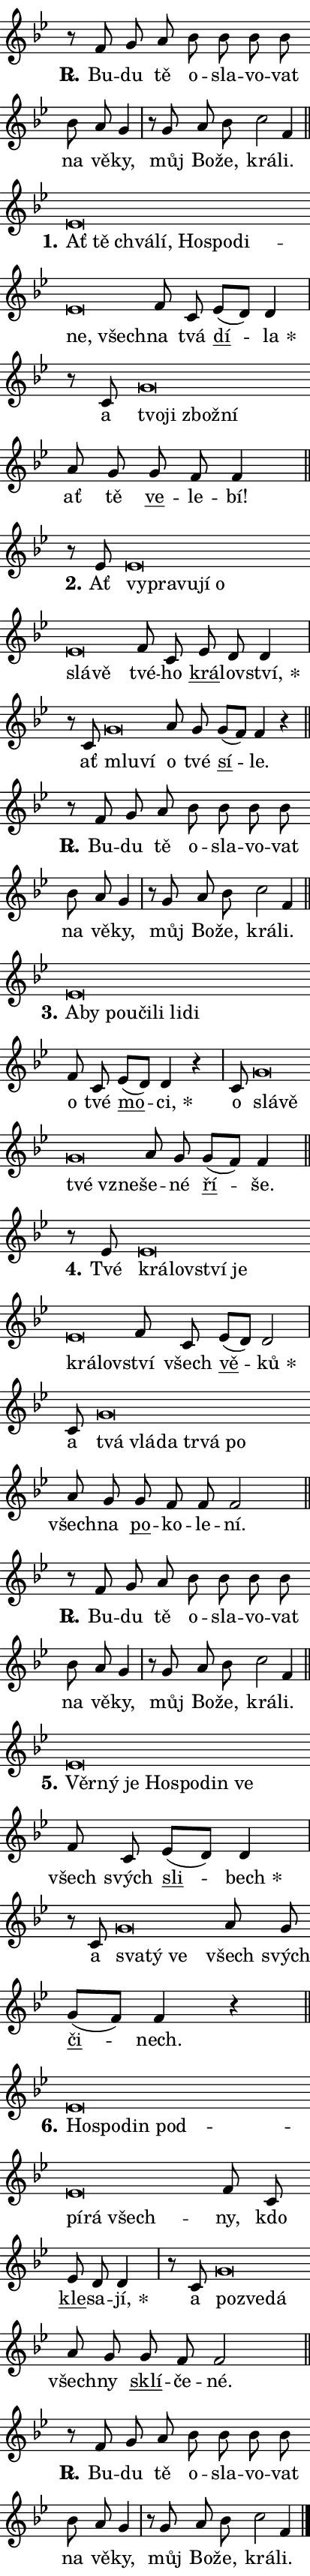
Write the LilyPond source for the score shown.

\version "2.22.1"
\header { tagline = "" }
\paper {
  indent = 0\cm
  top-margin = 0\cm
  right-margin = 0\cm
  bottom-margin = 0\cm
  left-margin = 0\cm
  paper-width = 7\cm
  page-breaking = #ly:one-page-breaking
  system-system-spacing.basic-distance = #11
  score-system-spacing.basic-distance = #11
  ragged-last = ##f
}


%% Author: Thomas Morley
%% https://lists.gnu.org/archive/html/lilypond-user/2020-05/msg00002.html
#(define (line-position grob)
"Returns position of @var[grob} in current system:
   @code{'start}, if at first time-step
   @code{'end}, if at last time-step
   @code{'middle} otherwise
"
  (let* ((col (ly:item-get-column grob))
         (ln (ly:grob-object col 'left-neighbor))
         (rn (ly:grob-object col 'right-neighbor))
         (col-to-check-left (if (ly:grob? ln) ln col))
         (col-to-check-right (if (ly:grob? rn) rn col))
         (break-dir-left
           (and
             (ly:grob-property col-to-check-left 'non-musical #f)
             (ly:item-break-dir col-to-check-left)))
         (break-dir-right
           (and
             (ly:grob-property col-to-check-right 'non-musical #f)
             (ly:item-break-dir col-to-check-right))))
        (cond ((eqv? 1 break-dir-left) 'start)
              ((eqv? -1 break-dir-right) 'end)
              (else 'middle))))

#(define (tranparent-at-line-position vctor)
  (lambda (grob)
  "Relying on @code{line-position} select the relevant enry from @var{vctor}.
Used to determine transparency,"
    (case (line-position grob)
      ((end) (not (vector-ref vctor 0)))
      ((middle) (not (vector-ref vctor 1)))
      ((start) (not (vector-ref vctor 2))))))

noteHeadBreakVisibility =
#(define-music-function (break-visibility)(vector?)
"Makes @code{NoteHead}s transparent relying on @var{break-visibility}"
#{
  \override NoteHead.transparent =
    #(tranparent-at-line-position break-visibility)
#})

#(define delete-ledgers-for-transparent-note-heads
  (lambda (grob)
    "Reads whether a @code{NoteHead} is transparent.
If so this @code{NoteHead} is removed from @code{'note-heads} from
@var{grob}, which is supposed to be @code{LedgerLineSpanner}.
As a result ledgers are not printed for this @code{NoteHead}"
    (let* ((nhds-array (ly:grob-object grob 'note-heads))
           (nhds-list
             (if (ly:grob-array? nhds-array)
                 (ly:grob-array->list nhds-array)
                 '()))
           ;; Relies on the transparent-property being done before
           ;; Staff.LedgerLineSpanner.after-line-breaking is executed.
           ;; This is fragile ...
           (to-keep
             (remove
               (lambda (nhd)
                 (ly:grob-property nhd 'transparent #f))
               nhds-list)))
      ;; TODO find a better method to iterate over grob-arrays, similiar
      ;; to filter/remove etc for lists
      ;; For now rebuilt from scratch
      (set! (ly:grob-object grob 'note-heads)  '())
      (for-each
        (lambda (nhd)
          (ly:pointer-group-interface::add-grob grob 'note-heads nhd))
        to-keep))))

hideNotes = {
  \noteHeadBreakVisibility #begin-of-line-visible
}
unHideNotes = {
  \noteHeadBreakVisibility #all-visible
}

% work-around for resetting accidentals
% https://lilypond.org/doc/v2.23/Documentation/notation/displaying-rhythms#unmetered-music
cadenzaMeasure = {
  \cadenzaOff
  \partial 1024 s1024
  \cadenzaOn
}

#(define-markup-command (accent layout props text) (markup?)
  "Underline accented syllable"
  (interpret-markup layout props
    #{\markup \override #'(offset . 4.3) \underline { #text }#}))

responsum = \markup \concat {
  "R" \hspace #-1.05 \path #0.1 #'((moveto 0 0.07) (lineto 0.9 0.8)) \hspace #0.05 "."
}

\layout {
    \context {
        \Staff
        \remove "Time_signature_engraver"
        \override LedgerLineSpanner.after-line-breaking = #delete-ledgers-for-transparent-note-heads
    }
    \context {
        \Voice {
            \override NoteHead.output-attributes = #'((class . "notehead"))
            \override Hairpin.height = #0.55
        }
    }
    \context {
        \Lyrics {
            \override StanzaNumber.output-attributes = #'((class . "stanzanumber"))
            \override LyricSpace.minimum-distance = #0.9
            \override LyricText.font-name = #"TeX Gyre Schola"
            \override LyricText.font-size = 1
            \override StanzaNumber.font-name = #"TeX Gyre Schola Bold"
            \override StanzaNumber.font-size = 1
        }
    }
}

% magnetic-lyrics.ily
%
%   written by
%     Jean Abou Samra <jean@abou-samra.fr>
%     Werner Lemberg <wl@gnu.org>
%
%   adapted by
%     Jiri Hon <jiri.hon@gmail.com>
%
% Version 2022-Apr-15

% https://www.mail-archive.com/lilypond-user@gnu.org/msg149350.html

#(define (Left_hyphen_pointer_engraver context)
   "Collect syllable-hyphen-syllable occurrences in lyrics and store
them in properties.  This engraver only looks to the left.  For
example, if the lyrics input is @code{foo -- bar}, it does the
following.

@itemize @bullet
@item
Set the @code{text} property of the @code{LyricHyphen} grob between
@q{foo} and @q{bar} to @code{foo}.

@item
Set the @code{left-hyphen} property of the @code{LyricText} grob with
text @q{foo} to the @code{LyricHyphen} grob between @q{foo} and
@q{bar}.
@end itemize

Use this auxiliary engraver in combination with the
@code{lyric-@/text::@/apply-@/magnetic-@/offset!} hook."
   (let ((hyphen #f)
         (text #f))
     (make-engraver
      (acknowledgers
       ((lyric-syllable-interface engraver grob source-engraver)
        (set! text grob)))
      (end-acknowledgers
       ((lyric-hyphen-interface engraver grob source-engraver)
        ;(when (not (grob::has-interface grob 'lyric-space-interface))
          (set! hyphen grob)));)
      ((stop-translation-timestep engraver)
       (when (and text hyphen)
         (ly:grob-set-object! text 'left-hyphen hyphen))
       (set! text #f)
       (set! hyphen #f)))))

#(define (lyric-text::apply-magnetic-offset! grob)
   "If the space between two syllables is less than the value in
property @code{LyricText@/.details@/.squash-threshold}, move the right
syllable to the left so that it gets concatenated with the left
syllable.

Use this function as a hook for
@code{LyricText@/.after-@/line-@/breaking} if the
@code{Left_@/hyphen_@/pointer_@/engraver} is active."
   (let ((hyphen (ly:grob-object grob 'left-hyphen #f)))
     (when hyphen
       (let ((left-text (ly:spanner-bound hyphen LEFT)))
         (when (grob::has-interface left-text 'lyric-syllable-interface)
           (let* ((common (ly:grob-common-refpoint grob left-text X))
                  (this-x-ext (ly:grob-extent grob common X))
                  (left-x-ext
                   (begin
                     ;; Trigger magnetism for left-text.
                     (ly:grob-property left-text 'after-line-breaking)
                     (ly:grob-extent left-text common X)))
                  ;; `delta` is the gap width between two syllables.
                  (delta (- (interval-start this-x-ext)
                            (interval-end left-x-ext)))
                  (details (ly:grob-property grob 'details))
                  (threshold (assoc-get 'squash-threshold details 0.2)))
             (when (< delta threshold)
               (let* (;; We have to manipulate the input text so that
                      ;; ligatures crossing syllable boundaries are not
                      ;; disabled.  For languages based on the Latin
                      ;; script this is essentially a beautification.
                      ;; However, for non-Western scripts it can be a
                      ;; necessity.
                      (lt (ly:grob-property left-text 'text))
                      (rt (ly:grob-property grob 'text))
                      (is-space (grob::has-interface hyphen 'lyric-space-interface))
                      (space (if is-space " " ""))
                      (space-markup (grob-interpret-markup grob " "))
                      (space-size (interval-length (ly:stencil-extent space-markup X)))
                      (extra-delta (if is-space space-size 0))
                      ;; Append new syllable.
                      (ltrt-space (if (and (string? lt) (string? rt))
                                (string-append lt space rt)
                                (make-concat-markup (list lt space rt))))
                      ;; Right-align `ltrt` to the right side.
                      (ltrt-space-markup (grob-interpret-markup
                               grob
                               (make-translate-markup
                                (cons (interval-length this-x-ext) 0)
                                (make-right-align-markup ltrt-space)))))
                 (begin
                   ;; Don't print `left-text`.
                   (ly:grob-set-property! left-text 'stencil #f)
                   ;; Set text and stencil (which holds all collected
                   ;; syllables so far) and shift it to the left.
                   (ly:grob-set-property! grob 'text ltrt-space)
                   (ly:grob-set-property! grob 'stencil ltrt-space-markup)
                   (ly:grob-translate-axis! grob (- (- delta extra-delta)) X))))))))))


#(define (lyric-hyphen::displace-bounds-first grob)
   ;; Make very sure this callback isn't triggered too early.
   (let ((left (ly:spanner-bound grob LEFT))
         (right (ly:spanner-bound grob RIGHT)))
     (ly:grob-property left 'after-line-breaking)
     (ly:grob-property right 'after-line-breaking)
     (ly:lyric-hyphen::print grob)))

squashThreshold = #0.4

\layout {
  \context {
    \Lyrics
    \consists #Left_hyphen_pointer_engraver
    \override LyricText.after-line-breaking =
      #lyric-text::apply-magnetic-offset!
    \override LyricHyphen.stencil = #lyric-hyphen::displace-bounds-first
    \override LyricText.details.squash-threshold = \squashThreshold
    \override LyricHyphen.minimum-distance = 0
    \override LyricHyphen.minimum-length = \squashThreshold
  }
}

squash = \override LyricText.details.squash-threshold = 9999
unSquash = \override LyricText.details.squash-threshold = \squashThreshold

left = \override LyricText.self-alignment-X = #LEFT
unLeft = \revert LyricText.self-alignment-X

starOffset = #(lambda (grob) 
                (let ((x_offset (ly:self-alignment-interface::aligned-on-x-parent grob)))
                  (if (= x_offset 0) 0 (+ x_offset 1.2))))

star = #(define-music-function (syllable)(string?)
"Append star separator at the end of a syllable"
#{
  \once \override LyricText.X-offset = #starOffset
  \lyricmode { \markup {
    #syllable
    \override #'((font-name . "TeX Gyre Schola Bold")) \hspace #0.2 \lower #0.65 \larger "*"
  } }
#})

starAccent = #(define-music-function (syllable)(string?)
"Append star separator at the end of a syllable and make accent"
#{
  \once \override LyricText.X-offset = #starOffset
  \lyricmode { \markup {
    \accent #syllable
    \override #'((font-name . "TeX Gyre Schola Bold")) \hspace #0.2 \lower #0.65 \larger "*"
  } }
#})

breath = #(define-music-function (syllable)(string?)
"Append breathing indicator at the end of a syllable"
#{
  \lyricmode { \markup { #syllable "+" } }
#})

optionalBreath = #(define-music-function (syllable)(string?)
"Append optional breathing indicator at the end of a syllable"
#{
  \lyricmode { \markup { #syllable "(+)" } }
#})


\score {
    <<
        \new Voice = "melody" { \cadenzaOn \key bes \major \relative { r8 f' g a bes bes bes bes \bar "" bes a g4 \cadenzaMeasure \bar "|" r8 g a bes \bar "" c2 f,4 \cadenzaMeasure \bar "||" \break }
\relative { es'\breve*1/16 \hideNotes \breve*1/16 \bar "" \breve*1/16 \bar "" \breve*1/16 \bar "" \breve*1/16 \bar "" \breve*1/16 \bar "" \breve*1/16 \bar "" \breve*1/16 \breve*1/16 \bar "" \unHideNotes f8 c \bar "" es[( d)] d4 \cadenzaMeasure \bar "|" r8 c8 g'\breve*1/16 \hideNotes \breve*1/16 \bar "" \breve*1/16 \breve*1/16 \bar "" \unHideNotes a8 g \bar "" g f f4 \cadenzaMeasure \bar "||" \break }
\relative { r8 es'8 es\breve*1/16 \hideNotes \breve*1/16 \bar "" \breve*1/16 \bar "" \breve*1/16 \bar "" \breve*1/16 \bar "" \breve*1/16 \breve*1/16 \bar "" \unHideNotes f8 c \bar "" es d d4 \cadenzaMeasure \bar "|" r8 c8 g'\breve*1/16 \hideNotes \breve*1/16 \bar "" \unHideNotes a8 g \bar "" g[( f)] f4 r \cadenzaMeasure \bar "||" \break }
\relative { r8 f' g a bes bes bes bes \bar "" bes a g4 \cadenzaMeasure \bar "|" r8 g a bes \bar "" c2 f,4 \cadenzaMeasure \bar "||" \break }
\relative { es'\breve*1/16 \hideNotes \breve*1/16 \bar "" \breve*1/16 \bar "" \breve*1/16 \bar "" \breve*1/16 \bar "" \breve*1/16 \bar "" \breve*1/16 \breve*1/16 \bar "" \unHideNotes f8 c \bar "" es[( d)] d4 r \cadenzaMeasure \bar "|" c8 g'\breve*1/16 \hideNotes \breve*1/16 \bar "" \breve*1/16 \breve*1/16 \bar "" \unHideNotes a8 g \bar "" g[( f)] f4 \cadenzaMeasure \bar "||" \break }
\relative { r8 es'8 es\breve*1/16 \hideNotes \breve*1/16 \bar "" \breve*1/16 \bar "" \breve*1/16 \bar "" \breve*1/16 \breve*1/16 \bar "" \unHideNotes f8 c \bar "" es[( d)] d2 \cadenzaMeasure \bar "|" c8 g'\breve*1/16 \hideNotes \breve*1/16 \bar "" \breve*1/16 \bar "" \breve*1/16 \bar "" \breve*1/16 \breve*1/16 \bar "" \unHideNotes a8 g \bar "" g f f f2 \cadenzaMeasure \bar "||" \break }
\relative { r8 f' g a bes bes bes bes \bar "" bes a g4 \cadenzaMeasure \bar "|" r8 g a bes \bar "" c2 f,4 \cadenzaMeasure \bar "||" \break }
\relative { es'\breve*1/16 \hideNotes \breve*1/16 \bar "" \breve*1/16 \bar "" \breve*1/16 \bar "" \breve*1/16 \bar "" \breve*1/16 \breve*1/16 \bar "" \unHideNotes f8 c \bar "" es[( d)] d4 \cadenzaMeasure \bar "|" r8 c8 g'\breve*1/16 \hideNotes \breve*1/16 \breve*1/16 \bar "" \unHideNotes a8 g \bar "" g[( f)] f4 r \cadenzaMeasure \bar "||" \break }
\relative { es'\breve*1/16 \hideNotes \breve*1/16 \bar "" \breve*1/16 \bar "" \breve*1/16 \bar "" \breve*1/16 \bar "" \breve*1/16 \breve*1/16 \bar "" \unHideNotes f8 c \bar "" es d d4 \cadenzaMeasure \bar "|" r8 c8 g'\breve*1/16 \hideNotes \breve*1/16 \breve*1/16 \bar "" \unHideNotes a8 g \bar "" g f f2 \cadenzaMeasure \bar "||" \break }
\relative { r8 f' g a bes bes bes bes \bar "" bes a g4 \cadenzaMeasure \bar "|" r8 g a bes \bar "" c2 f,4 \cadenzaMeasure \bar "||" \break } \bar "|." }
        \new Lyrics \lyricsto "melody" { \lyricmode { \set stanza = \responsum
Bu -- du tě o -- sla -- vo -- vat na vě -- ky, můj Bo -- že, krá -- li.
\set stanza = "1."
\left Ať \squash tě chvá -- lí, Ho -- spo -- di -- ne, všech -- \unLeft \unSquash na tvá \markup \accent dí -- \star la a \left tvo -- \squash ji zbož -- ní \unLeft \unSquash ať tě \markup \accent ve -- le -- bí!
\set stanza = "2."
Ať \left vy -- \squash pra -- vu -- jí o slá -- vě \unLeft \unSquash tvé -- ho \markup \accent krá -- lov -- \star ství, ať \left mlu -- \squash ví \unLeft \unSquash o tvé \markup \accent sí -- le.
\set stanza = \responsum
Bu -- du tě o -- sla -- vo -- vat na vě -- ky, můj Bo -- že, krá -- li.
\set stanza = "3."
\left A -- \squash by po -- u -- či -- li li -- di \unLeft \unSquash o tvé \markup \accent mo -- \star ci, o \left slá -- \squash vě tvé vzne -- \unLeft \unSquash še -- né \markup \accent ří -- še.
\set stanza = "4."
Tvé \left krá -- \squash lov -- ství je krá -- lov -- \unLeft \unSquash ství všech \markup \accent vě -- \star ků a \left tvá \squash vlá -- da tr -- vá po \unLeft \unSquash všech -- na \markup \accent po -- ko -- le -- ní.
\set stanza = \responsum
Bu -- du tě o -- sla -- vo -- vat na vě -- ky, můj Bo -- že, krá -- li.
\set stanza = "5."
\left Věr -- \squash ný je Ho -- spo -- din ve \unLeft \unSquash všech svých \markup \accent sli -- \star bech a \left sva -- \squash tý ve \unLeft \unSquash všech svých \markup \accent či -- nech.
\set stanza = "6."
\left Ho -- \squash spo -- din pod -- pí -- rá všech -- \unLeft \unSquash ny, kdo \markup \accent kle -- sa -- \star jí, a \left po -- \squash zve -- dá \unLeft \unSquash všech -- ny \markup \accent sklí -- če -- né.
\set stanza = \responsum
Bu -- du tě o -- sla -- vo -- vat na vě -- ky, můj Bo -- že, krá -- li. } }
    >>
    \layout {}
}
